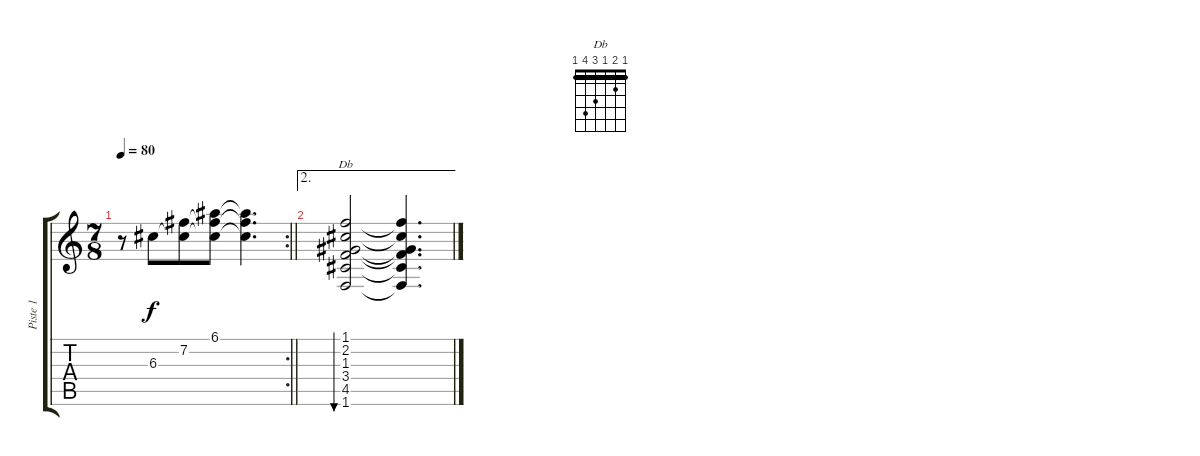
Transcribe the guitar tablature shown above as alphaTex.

\track ("Piste 1" "Piste 1") {instrument acousticguitarsteel}
\staff {score tabs}
\tuning (E4 B3 G3 D3 A2 E2) {hide}
\chord ("Db" 1 2 1 3 4 1) {barre 1}
\rc 2
\ts (7 8)
\tempo 80
\clef g2
\barLineRight lightlight
\ks c
r.8{dy f volume 4} 6.3.8 (7.2 6.3{t}).8 (6.1 7.2{t} 6.3{t}).8 (6.1{t} 7.2{t} 6.3{t}).4{d} |
\ae 2
(1.1 2.2 1.3 3.4 4.5 1.6).2{bu 480 ch "Db"} (1.1{t} 2.2{t} 1.3{t} 3.4{t} 4.5{t} 1.6{t}).4{d}
